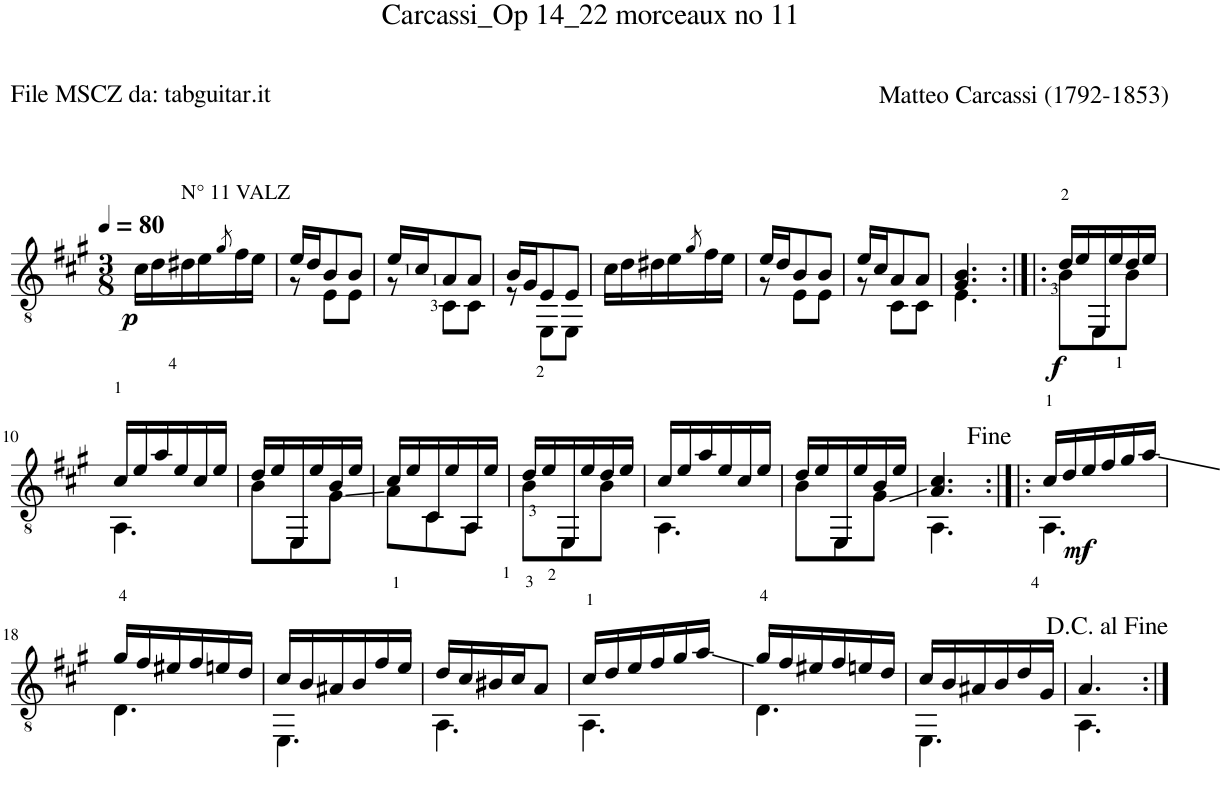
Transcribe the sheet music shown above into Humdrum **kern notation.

**kern	**dynam
*part1	*part1
*staff1	*staff1
*I"Guitar	*
*I'Guit.	*
*clefGv2	*
*k[f#c#g#]	*
*M3/8	*
*MM80	*
=1	=1
!	!LO:DY:b
16c#\LL	p
16d\	.
!LO:TX:a:t=N° 11 VALZ	!
16d#X\	.
16e\	.
8qg#/	.
16f#\	.
16e\JJ	.
=2	=2
*^	*
16e/LL	8r	.
16d/J	.	.
8B/	8E\L	.
8B/J	8E\J	.
=3	=3	=3
16e/LL	8r	.
16c#/J	.	.
8A/	8C#\L	.
8A/J	8C#\J	.
=4	=4	=4
16B/LL	8r	.
16G#/J	.	.
8E/	8EE\L	.
8E/J	8EE\J	.
*v	*v	*
=5	=5
16c#\LL	.
16d\	.
16d#X\	.
16e\	.
8qg#/	.
16f#\	.
16e\JJ	.
=6	=6
*^	*
16e/LL	8r	.
16d/J	.	.
8B/	8E\L	.
8B/J	8E\J	.
=7	=7	=7
16e/LL	8r	.
16c#/J	.	.
8A/	8C#\L	.
8A/J	8C#\J	.
=8	=8	=8
4.G#/ 4.B/	4.E\	.
=9:|!|:	=9:|!|:	=9:|!|:
!	!	!LO:DY:b
16d/LL	8B\L	f
16e/	.	.
16EE/	8EE\	.
16e/	.	.
16d/	8B\J	.
16e/JJ	.	.
!!LO:LB:g=z	!!
=10	=10	=10
16c#/LL	4.AA\	.
16e/	.	.
16a/	.	.
16e/	.	.
16c#/	.	.
16e/JJ	.	.
=11	=11	=11
16d/LL	8B\L	.
16e/	.	.
16EE/	8EE\	.
16e/	.	.
16B/	8G#\J	.
16e/JJ	.	.
=12	=12	=12
16c#/LL	8A<\L	.
16e/	.	.
16C#/	8C#\	.
16e/	.	.
16AA/	8AA\J	.
16e/JJ	.	.
=13	=13	=13
16d/LL	8B\L	.
16e/	.	.
16EE/	8EE\	.
16e/	.	.
16d/	8B\J	.
16e/JJ	.	.
=14	=14	=14
16c#/LL	4.AA\	.
16e/	.	.
16a/	.	.
16e/	.	.
16c#/	.	.
16e/JJ	.	.
=15	=15	=15
16d/LL	8B\L	.
16e/	.	.
16EE/	8EE\	.
16e/	.	.
16B/	8G#\J	.
16e/JJ	.	.
=16	=16	=16
4.A/ 4.c#/	4.AA\	.
=17:|!|:	=17:|!|:	=17:|!|:
16c#/LL	4.AA\	.
16d/	.	.
!	!	!LO:DY:b
16e/	.	mf
16f#/	.	.
16g#/	.	.
16a/JJ	.	.
!!LO:LB:g=z	!!
=18	=18	=18
16g#/LL	4.D\	.
16f#/	.	.
16e#X/	.	.
16f#/	.	.
16en/	.	.
16d/JJ	.	.
=19	=19	=19
16c#/LL	4.EE\	.
16B/	.	.
16A#X/	.	.
16B/	.	.
16f#/	.	.
16e/JJ	.	.
=20	=20	=20
16d/LL	4.AA\	.
16c#/	.	.
16B#X/	.	.
16c#/J	.	.
8A/J	.	.
=21	=21	=21
16c#/LL	4.AA\	.
16d/	.	.
16e/	.	.
16f#/	.	.
16g#/	.	.
16a/JJ	.	.
=22	=22	=22
16g#/LL	4.D\	.
16f#/	.	.
16e#X/	.	.
16f#/	.	.
16en/	.	.
16d/JJ	.	.
=23	=23	=23
16c#/LL	4.EE\	.
16B/	.	.
16A#X/	.	.
16B/	.	.
16d/	.	.
16G#/JJ	.	.
=24	=24	=24
4.A/	4.AA\	.
*v	*v	*
=:|!	=:|!
*-	*-
